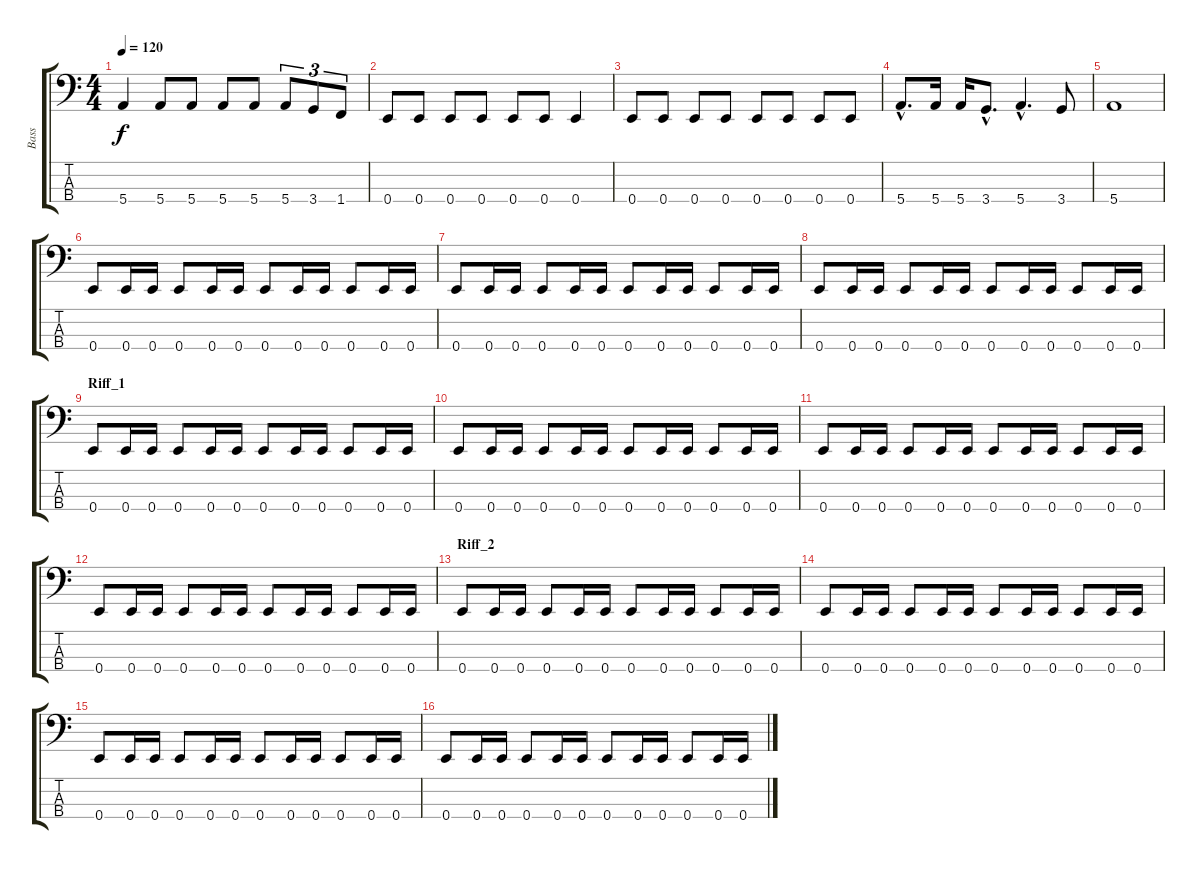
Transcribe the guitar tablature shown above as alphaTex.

\track ("Bass" "Bass") {instrument electricbasspick}
\staff {score tabs}
\tuning (G2 D2 A1 E1) {hide}
\ts (4 4)
\tempo 120
\clef f4
\ks c
5.4.4{dy f} 5.4.8 5.4.8 5.4.8 5.4.8 5.4.8{tu (3 2)} 3.4.8{tu (3 2)} 1.4.8{tu (3 2)} |
0.4.8 0.4.8 0.4.8 0.4.8 0.4.8 0.4.8 0.4.4 |
0.4.8 0.4.8 0.4.8 0.4.8 0.4.8 0.4.8 0.4.8 0.4.8 |
5.4{hac}.8{d} 5.4.16 5.4.16 3.4{hac}.8{d} 5.4{hac}.4{d} 3.4.8 |
5.4.1 |
0.4.8 0.4.16 0.4.16 0.4.8 0.4.16 0.4.16 0.4.8 0.4.16 0.4.16 0.4.8 0.4.16 0.4.16 |
0.4.8 0.4.16 0.4.16 0.4.8 0.4.16 0.4.16 0.4.8 0.4.16 0.4.16 0.4.8 0.4.16 0.4.16 |
0.4.8 0.4.16 0.4.16 0.4.8 0.4.16 0.4.16 0.4.8 0.4.16 0.4.16 0.4.8 0.4.16 0.4.16 |
\section ("" "Riff_1")
0.4.8 0.4.16 0.4.16 0.4.8 0.4.16 0.4.16 0.4.8 0.4.16 0.4.16 0.4.8 0.4.16 0.4.16 |
0.4.8 0.4.16 0.4.16 0.4.8 0.4.16 0.4.16 0.4.8 0.4.16 0.4.16 0.4.8 0.4.16 0.4.16 |
0.4.8 0.4.16 0.4.16 0.4.8 0.4.16 0.4.16 0.4.8 0.4.16 0.4.16 0.4.8 0.4.16 0.4.16 |
0.4.8 0.4.16 0.4.16 0.4.8 0.4.16 0.4.16 0.4.8 0.4.16 0.4.16 0.4.8 0.4.16 0.4.16 |
\section ("" "Riff_2")
0.4.8 0.4.16 0.4.16 0.4.8 0.4.16 0.4.16 0.4.8 0.4.16 0.4.16 0.4.8 0.4.16 0.4.16 |
0.4.8 0.4.16 0.4.16 0.4.8 0.4.16 0.4.16 0.4.8 0.4.16 0.4.16 0.4.8 0.4.16 0.4.16 |
0.4.8 0.4.16 0.4.16 0.4.8 0.4.16 0.4.16 0.4.8 0.4.16 0.4.16 0.4.8 0.4.16 0.4.16 |
0.4.8 0.4.16 0.4.16 0.4.8 0.4.16 0.4.16 0.4.8 0.4.16 0.4.16 0.4.8 0.4.16 0.4.16
